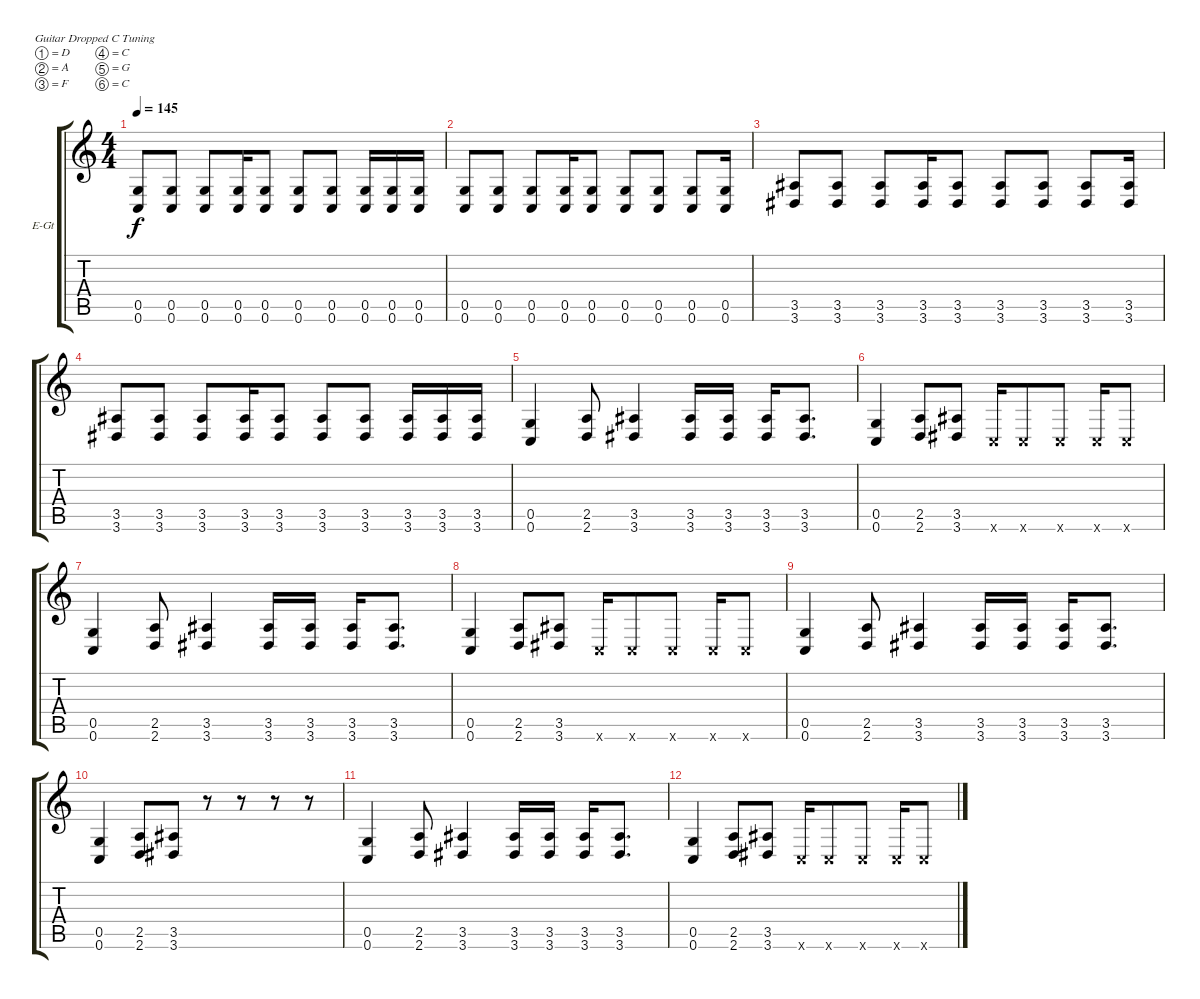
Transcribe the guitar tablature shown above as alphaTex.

\defaultSystemsLayout 4
\bracketExtendMode groupsimilarinstruments
\firstSystemTrackNameOrientation horizontal
\otherSystemsTrackNameOrientation horizontal
\track ("Electric Guitar" "E-Gt") {instrument overdrivenguitar}
\staff {score tabs}
\tuning (D4 A3 F3 C3 G2 C2)
\ts (4 4)
\tempo 145
\clef g2
\ks c
(0.5 0.6).8{dy f} (0.5 0.6).8 (0.5 0.6).8 (0.5 0.6).16 (0.5 0.6).8 (0.5 0.6).8 (0.5 0.6).8 (0.5 0.6).16 (0.5 0.6).16 (0.5 0.6).16 |
(0.5 0.6).8 (0.5 0.6).8 (0.5 0.6).8 (0.5 0.6).16 (0.5 0.6).8 (0.5 0.6).8 (0.5 0.6).8 (0.5 0.6).8 (0.5 0.6).16 |
(3.5 3.6).8 (3.5 3.6).8 (3.5 3.6).8 (3.5 3.6).16 (3.5 3.6).8 (3.5 3.6).8 (3.5 3.6).8 (3.5 3.6).8 (3.5 3.6).16 |
(3.5 3.6).8 (3.5 3.6).8 (3.5 3.6).8 (3.5 3.6).16 (3.5 3.6).8 (3.5 3.6).8 (3.5 3.6).8 (3.5 3.6).16 (3.5 3.6).16 (3.5 3.6).16 |
(0.6 0.5).4 (2.5 2.6).8 (3.6 3.5).4 (3.5 3.6).16 (3.6 3.5).16 (3.5 3.6).16 (3.6 3.5).8{d} |
(0.6 0.5).4 (2.5 2.6).8 (3.6 3.5).8 0.6{x}.16 0.6{x}.8 0.6{x}.8 0.6{x}.16 0.6{x}.8 |
(0.6 0.5).4 (2.5 2.6).8 (3.6 3.5).4 (3.5 3.6).16 (3.6 3.5).16 (3.5 3.6).16 (3.6 3.5).8{d} |
(0.6 0.5).4 (2.5 2.6).8 (3.6 3.5).8 0.6{x}.16 0.6{x}.8 0.6{x}.8 0.6{x}.16 0.6{x}.8 |
(0.6 0.5).4 (2.5 2.6).8 (3.6 3.5).4 (3.5 3.6).16 (3.6 3.5).16 (3.5 3.6).16 (3.6 3.5).8{d} |
(0.6 0.5).4 (2.5 2.6).8 (3.6 3.5).8 r.8 r.8 r.8 r.8 |
(0.6 0.5).4 (2.5 2.6).8 (3.6 3.5).4 (3.5 3.6).16 (3.6 3.5).16 (3.5 3.6).16 (3.6 3.5).8{d} |
(0.6 0.5).4 (2.5 2.6).8 (3.6 3.5).8 0.6{x}.16 0.6{x}.8 0.6{x}.8 0.6{x}.16 0.6{x}.8
